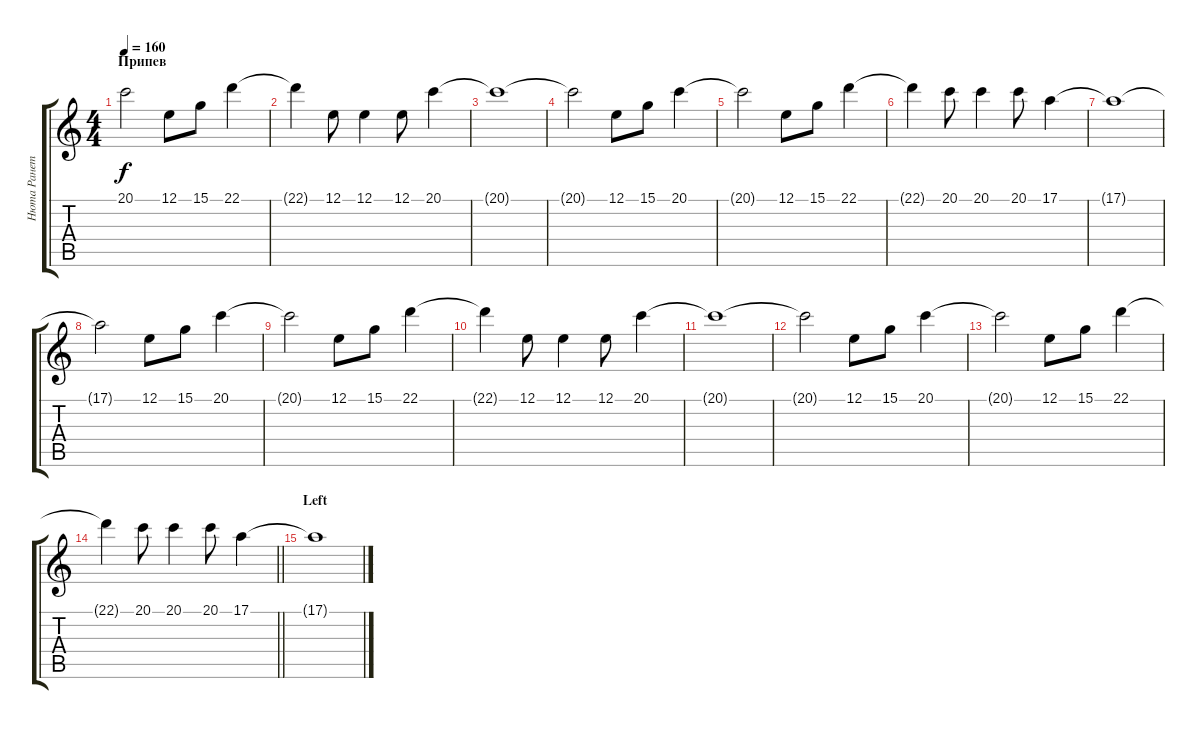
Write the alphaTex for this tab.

\track ("Нюта Ранетка" "Нюта Ранет") {instrument violin}
\staff {score tabs}
\tuning (E4 B3 G3 D3 A2 E2) {hide}
\ts (4 4)
\section ("" "Припев")
\tempo 160
\clef g2
\ks c
20.1{t}.2{dy f} 12.1.8 15.1.8 22.1.4 |
22.1{t}.4 12.1.8 12.1.4 12.1.8 20.1.4 |
20.1{t}.1 |
20.1{t}.2 12.1.8 15.1.8 20.1.4 |
20.1{t}.2 12.1.8 15.1.8 22.1.4 |
22.1{t}.4 20.1.8 20.1.4 20.1.8 17.1.4 |
17.1{t}.1 |
17.1{t}.2 12.1.8 15.1.8 20.1.4 |
20.1{t}.2 12.1.8 15.1.8 22.1.4 |
22.1{t}.4 12.1.8 12.1.4 12.1.8 20.1.4 |
20.1{t}.1 |
20.1{t}.2 12.1.8 15.1.8 20.1.4 |
20.1{t}.2 12.1.8 15.1.8 22.1.4 |
\barLineRight lightlight
22.1{t}.4 20.1.8 20.1.4 20.1.8 17.1.4 |
\section ("" "Left")
17.1{t}.1
